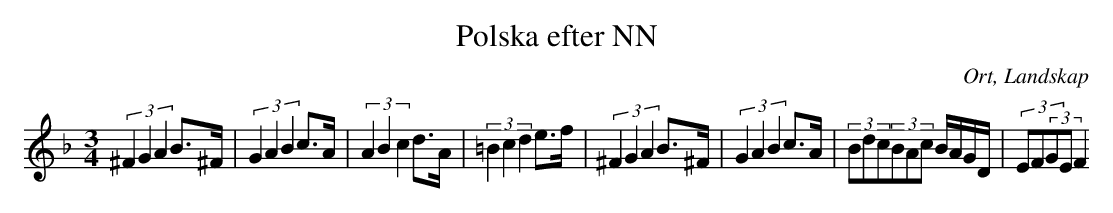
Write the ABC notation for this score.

X:1
T:Polska efter NN
O:Ort, Landskap
M:3/4
L:1/8
K:Dm
(3^F2G2A2 B>^F|(3G2A2B2 c>A|(3A2B2c2 d>A|(3=B2c2d2 e>f|(3^F2G2A2 B>^F|(3G2A2B2 c>A|(3Bdc(3BAc B/A/G/D/|(3EF(3GE F2
